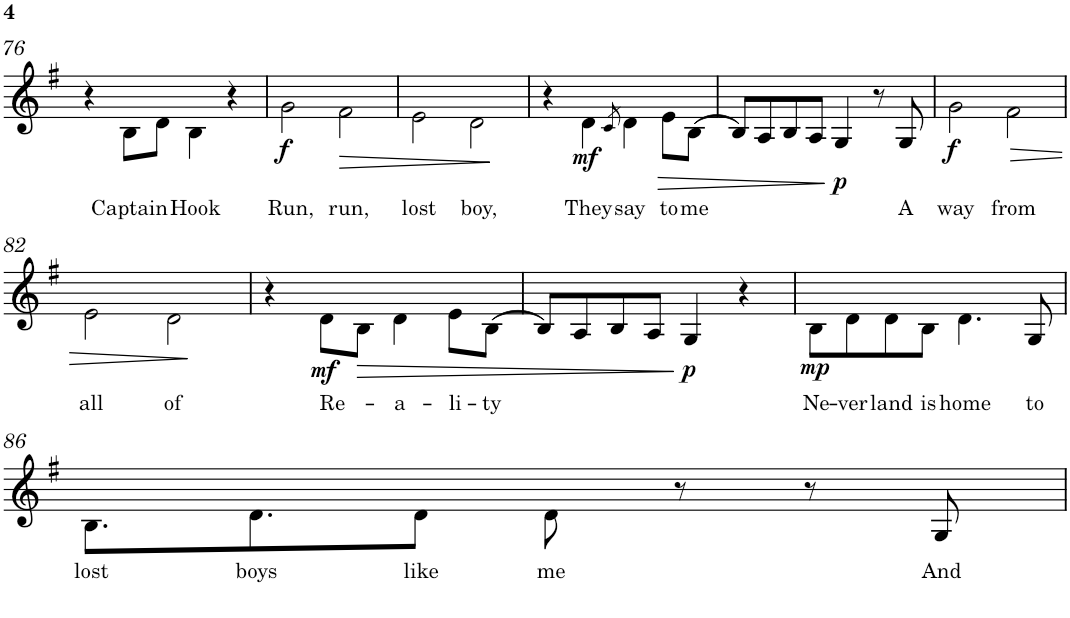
**kern	**text	**dynam
*part1	*part1	*part1
*staff1	*staff1	*staff1
*I"Piano	*	*
*I'Pno.	*	*
!!LO:PB:g=z
*clefG2	*	*
*k[f#]	*	*
*M2/2	*	*
*met(c|)	*	*
=76	=76	=76
4r	.	.
!	!LO:LY:b	!
8B\L	Captain	.
8d\J	.	.
!	!LO:LY:b	!
4B\	Hook	.
4r	.	.
=77	=77	=77
!	!LO:LY:b	!LO:DY:b
2g\	Run,	f
!	!LO:LY:b	!LO:HP:b
2f#\	run,	>
=78	=78	=78
!	!LO:LY:b	!
2e\	lost	.
!	!LO:LY:b	!
2d\	boy,	.
.	.	]
=79	=79	=79
4r	.	.
!	!LO:LY:b	!LO:DY:b
4d\	They	mf
8qc/	.	.
!	!LO:LY:b	!
4d\	say	.
!	!LO:LY:b	!
8e\L	to	.
!	!LO:LY:b	!LO:HP:b
(>8B\J	me	>
=80	=80	=80
8B/L)	.	.
8A/	.	.
8B/	.	.
8A/J	.	.
!	!	!LO:DY:n=1:b
4G/	.	] p
8r	.	.
!	!LO:LY:b	!
8G/	A	.
=81	=81	=81
!	!LO:LY:b	!LO:DY:b
2g\	way	f
!	!LO:LY:b	!LO:HP:b
2f#\	from	>
!!LO:LB:g=z
=82	=82	=82
!	!LO:LY:b	!
2e\	all	.
!	!LO:LY:b	!
2d\	of	.
.	.	]
=83	=83	=83
4r	.	.
!	!LO:LY:b	!LO:DY:b
8d\L	Re-	mf
!	!	!LO:HP:b
8B\J	.	>
!	!LO:LY:b	!
4d\	a-	.
!	!LO:LY:b	!
8e\L	li-	.
!	!LO:LY:b	!
(>8B\J	ty	.
=84	=84	=84
8B/L)	.	.
8A/	.	.
8B/	.	.
8A/J	.	.
!	!	!LO:DY:n=1:b
4G/	.	] p
4r	.	.
=85	=85	=85
!	!LO:LY:b	!LO:DY:b
8B\L	Ne-	mp
!	!LO:LY:b	!
8d\	ver	.
!	!LO:LY:b	!
8d\	land	.
!	!LO:LY:b	!
8B\J	is	.
!	!LO:LY:b	!
4.d\	home	.
!	!LO:LY:b	!
8G/	to	.
!!LO:LB:g=z
=86	=86	=86
!	!LO:LY:b	!
8.B\L	lost	.
!	!LO:LY:b	!
8.d\	boys	.
!	!LO:LY:b	!
8d\J	like	.
!	!LO:LY:b	!
8d\	me	.
8r	.	.
8r	.	.
!	!LO:LY:b	!
8G/	And	.
=	=	=
*-	*-	*-
